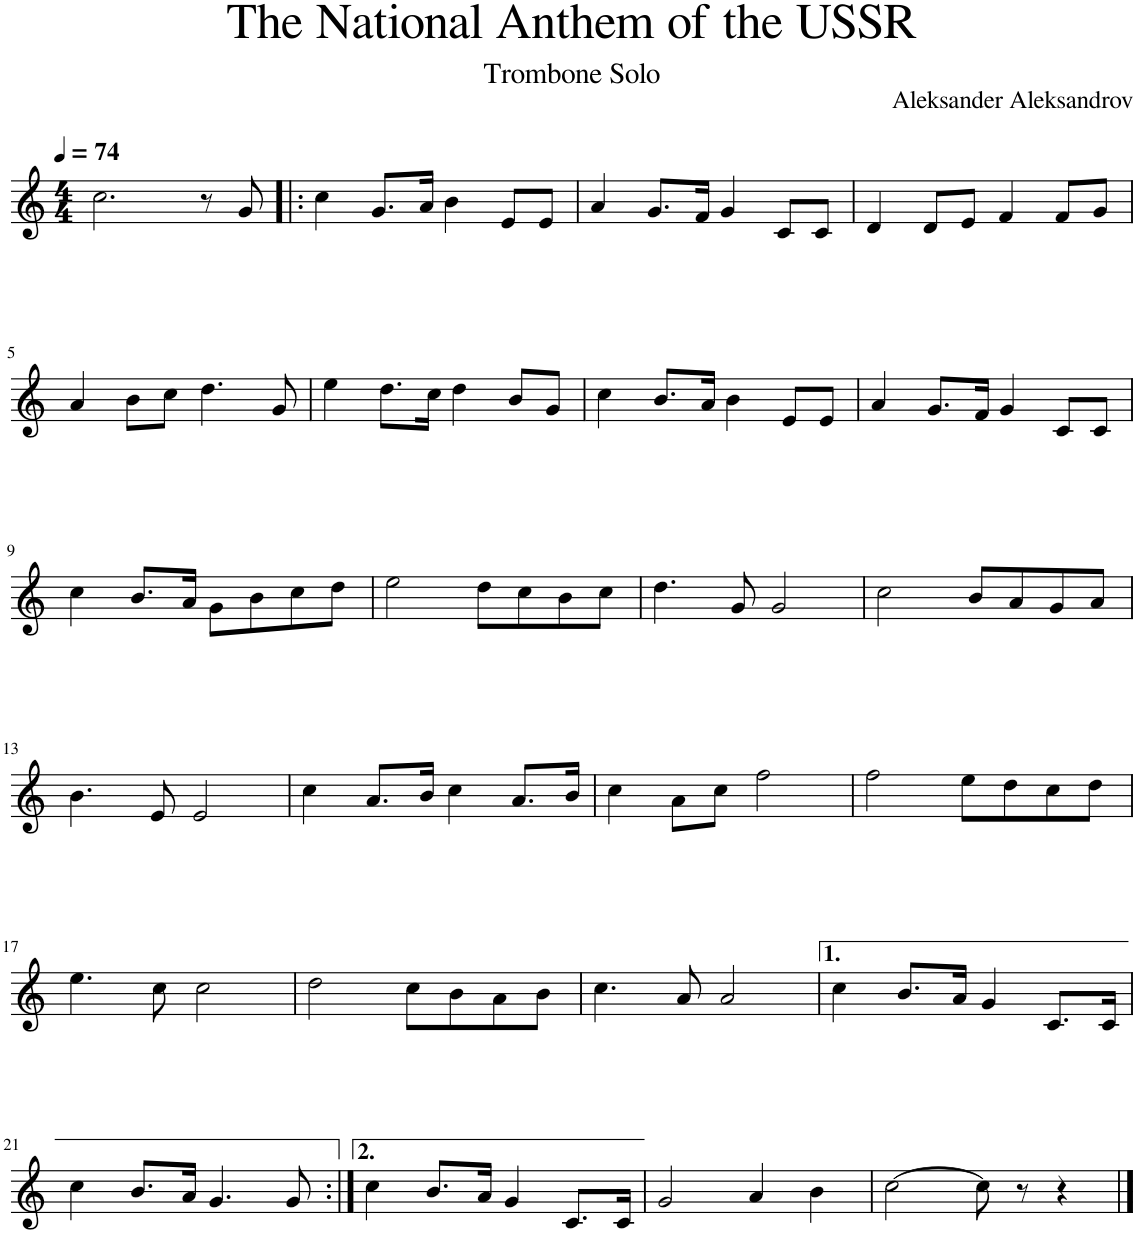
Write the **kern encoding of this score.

**kern
*part1
*staff1
*I"Bb Trumpet
*I'Bb Tpt.
*clefG2
*Trd1c2
*k[]
*M4/4
*MM74
=1
2.cc\
8r
8g/
=2!|:
4cc\
8.g/L
16a/Jk
4b\
8e/L
8e/J
=3
4a/
8.g/L
16f/Jk
4g/
8c/L
8c/J
=4
4d/
8d/L
8e/J
4f/
8f/L
8g/J
!!LO:LB:g=z
=5
4a/
8b\L
8cc\J
4.dd\
8g/
=6
4ee\
8.dd\L
16cc\Jk
4dd\
8b/L
8g/J
=7
4cc\
8.b/L
16a/Jk
4b\
8e/L
8e/J
=8
4a/
8.g/L
16f/Jk
4g/
8c/L
8c/J
!!LO:LB:g=z
=9
4cc\
8.b/L
16a/Jk
8g\L
8b\
8cc\
8dd\J
=10
2ee\
8dd\L
8cc\
8b\
8cc\J
=11
4.dd\
8g/
2g/
=12
2cc\
8b/L
8a/
8g/
8a/J
!!LO:LB:g=z
=13
4.b\
8e/
2e/
=14
4cc\
8.a/L
16b/Jk
4cc\
8.a/L
16b/Jk
=15
4cc\
8a\L
8cc\J
2ff\
=16
2ff\
8ee\L
8dd\
8cc\
8dd\J
!!LO:LB:g=z
=17
4.ee\
8cc\
2cc\
=18
2dd\
8cc\L
8b\
8a\
8b\J
=19
4.cc\
8a/
2a/
=20
4cc\
8.b/L
16a/Jk
4g/
8.c/L
16c/Jk
!!LO:LB:g=z
=21
4cc\
8.b/L
16a/Jk
4.g/
8g/
=22:|!
4cc\
8.b/L
16a/Jk
4g/
8.c/L
16c/Jk
=23
2g/
4a/
4b\
=24
[2cc\
8cc\]
8r
4r
==
*-
